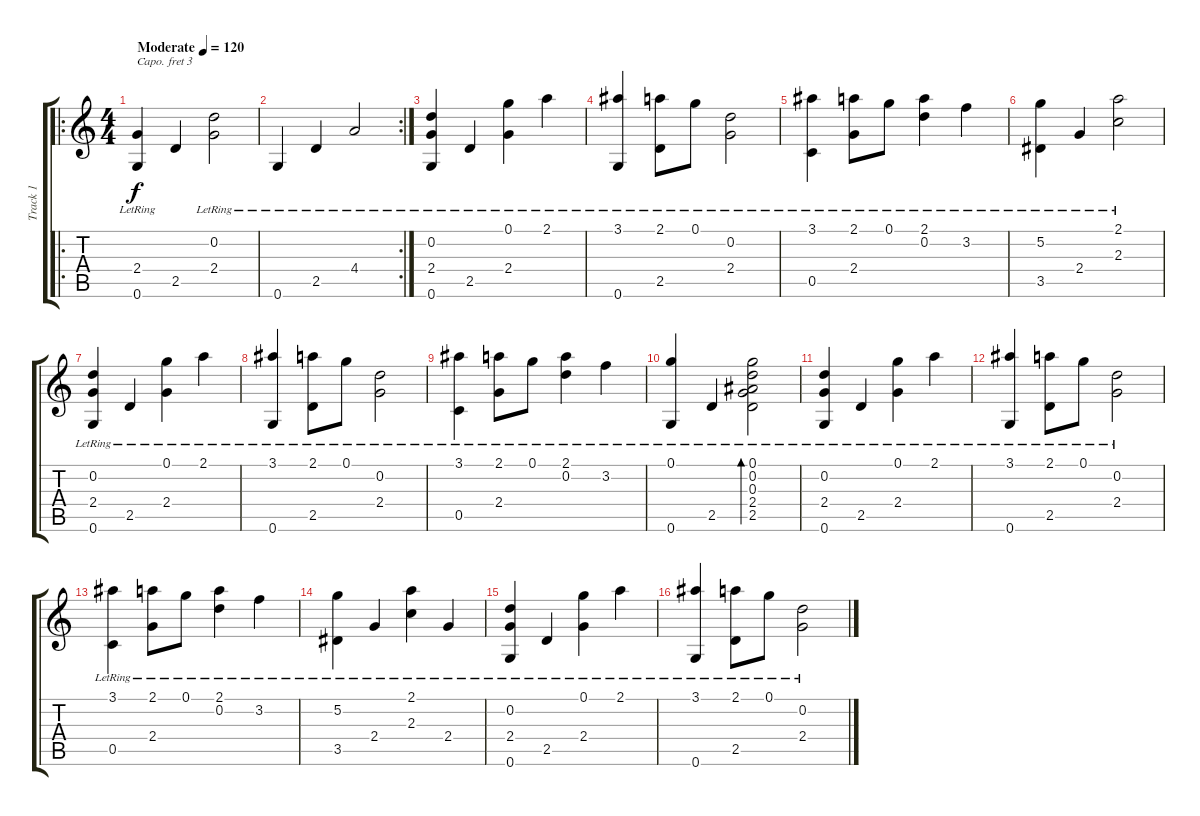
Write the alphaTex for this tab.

\track ("Track 1" "Track 1") {instrument acousticguitarnylon}
\staff {score tabs}
\capo 3
\tuning (E4 B3 G3 D3 A2 E2) {hide}
\ro
\ts (4 4)
\tempo (120 "Moderate")
\clef g2
\ks c
(2.4 0.6{lr}).4{dy f instrument acousticguitarnylon} 2.5.4 (0.2{lr} 2.4).2 |
\rc 2
0.6{lr}.4 2.5{lr}.4 4.4{lr}.2 |
(0.2{lr} 2.4{lr} 0.6{lr}).4 2.5{lr}.4 (0.1{lr} 2.4{lr}).4 2.1{lr}.4 |
(3.1{lr} 0.6{lr}).4 (2.1{lr} 2.5{lr}).8 0.1{lr}.8 (0.2{lr} 2.4{lr}).2 |
(3.1{lr} 0.5{lr}).4 (2.1{lr} 2.4{lr}).8 0.1{lr}.8 (2.1{lr} 0.2{lr}).4 3.2{lr}.4 |
(5.2{lr} 3.5{lr}).4 2.4{lr}.4 (2.1{lr} 2.3{lr}).2 |
(0.2{lr} 2.4{lr} 0.6{lr}).4 2.5{lr}.4 (0.1{lr} 2.4{lr}).4 2.1{lr}.4 |
(3.1{lr} 0.6{lr}).4 (2.1{lr} 2.5{lr}).8 0.1{lr}.8 (0.2{lr} 2.4{lr}).2 |
(3.1{lr} 0.5{lr}).4 (2.1{lr} 2.4{lr}).8 0.1{lr}.8 (2.1{lr} 0.2{lr}).4 3.2{lr}.4 |
(0.1{lr} 0.6{lr}).4 2.5{lr}.4 (0.1{lr} 0.2{lr} 0.3{lr} 2.4{lr} 2.5{lr}).2{bd 120} |
(0.2{lr} 2.4{lr} 0.6{lr}).4 2.5{lr}.4 (0.1{lr} 2.4{lr}).4 2.1{lr}.4 |
(3.1{lr} 0.6{lr}).4 (2.1{lr} 2.5{lr}).8 0.1{lr}.8 (0.2{lr} 2.4{lr}).2 |
(3.1{lr} 0.5{lr}).4 (2.1{lr} 2.4{lr}).8 0.1{lr}.8 (2.1{lr} 0.2{lr}).4 3.2{lr}.4 |
(5.2{lr} 3.5{lr}).4 2.4{lr}.4 (2.1{lr} 2.3{lr}).4 2.4{lr}.4 |
(0.2{lr} 2.4{lr} 0.6{lr}).4 2.5{lr}.4 (0.1{lr} 2.4{lr}).4 2.1{lr}.4 |
(3.1{lr} 0.6{lr}).4 (2.1{lr} 2.5{lr}).8 0.1{lr}.8 (0.2{lr} 2.4{lr}).2
